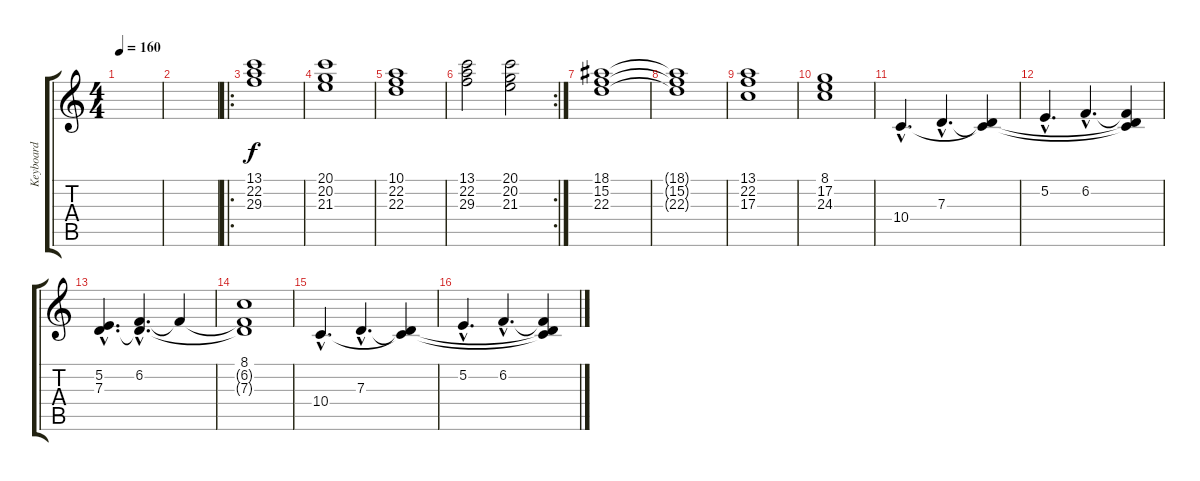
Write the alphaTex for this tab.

\track ("Keyboard" "Keyboard") {instrument brasssection}
\staff {score tabs}
\tuning (E4 B3 G3 D3 A2 E2) {hide}
\ts (4 4)
\tempo 160
\clef g2
\ks c
|
|
\ro
(13.1 22.2 29.3).1 |
(20.1 20.2 21.3).1 |
(10.1 22.2 22.3).1 |
\rc 2
(13.1 22.2 29.3).2 (20.1 20.2 21.3).2 |
(18.1 15.2 22.3).1 |
(18.1{t} 15.2{t} 22.3{t}).1 |
(13.1 22.2 17.3).1 |
(8.1 17.2 24.3).1 |
10.4{hac}.4{d} 7.3{hac}.4{d} (7.3{t} 10.4{t}).4 |
5.2{hac}.4{d} 6.2{hac}.4{d} (6.2{t} 7.3{t} 10.4{t}).4 |
(5.2{hac} 7.3{hac}).4{d} (6.2{hac} 7.3{hac t}).4{d} 6.2{t}.4 |
(8.1 6.2{t} 7.3{t}).1 |
10.4{hac}.4{d} 7.3{hac}.4{d} (7.3{t} 10.4{t}).4 |
5.2{hac}.4{d} 6.2{hac}.4{d} (6.2{t} 7.3{t} 10.4{t}).4
